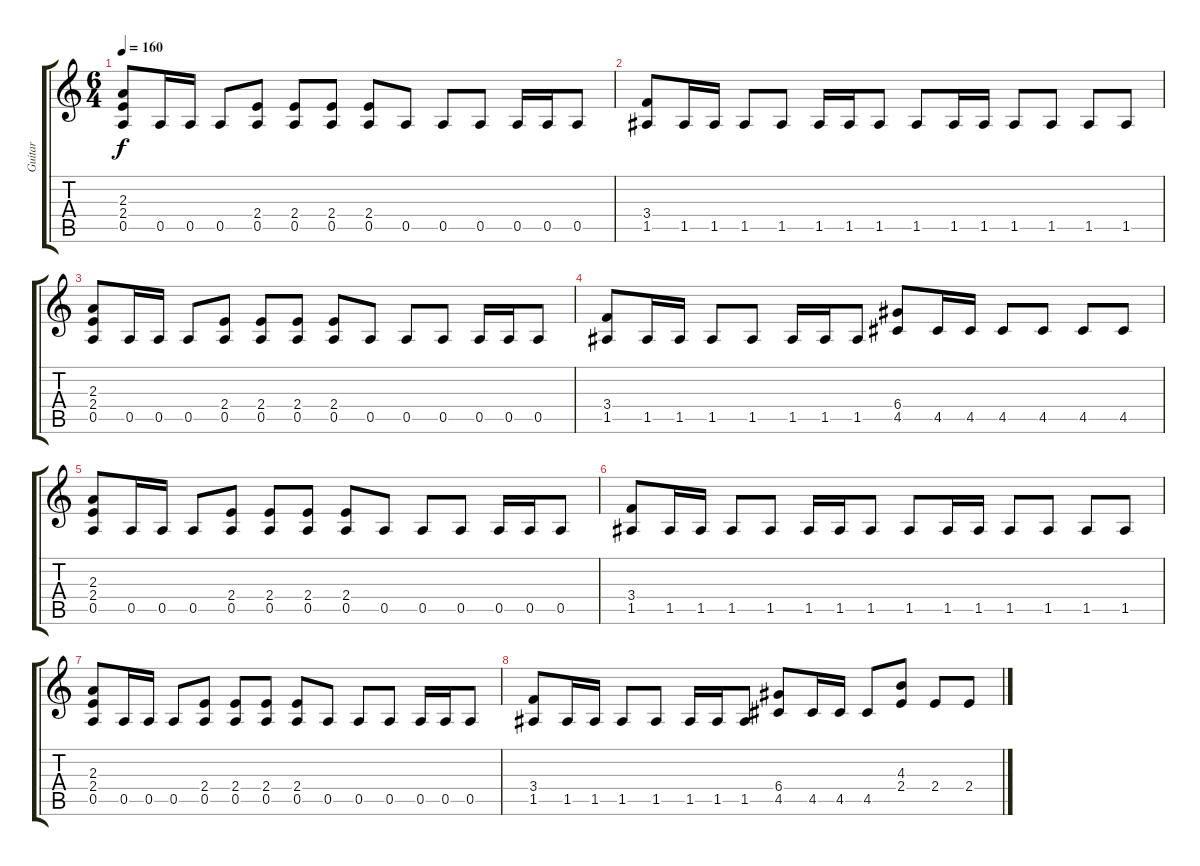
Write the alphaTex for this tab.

\track ("Guitar " "Guitar ") {instrument distortionguitar}
\staff {score tabs}
\tuning (E4 B3 G3 D3 A2 E2) {hide}
\ts (6 4)
\tempo 160
\clef g2
\ks c
(2.3 2.4 0.5).8{dy f} 0.5.16 0.5.16 0.5.8 (2.4 0.5).8 (2.4 0.5).8 (2.4 0.5).8 (2.4 0.5).8 0.5.8 0.5.8 0.5.8 0.5.16 0.5.16 0.5.8 |
(3.4 1.5).8 1.5.16 1.5.16 1.5.8 1.5.8 1.5.16 1.5.16 1.5.8 1.5.8 1.5.16 1.5.16 1.5.8 1.5.8 1.5.8 1.5.8 |
(2.3 2.4 0.5).8 0.5.16 0.5.16 0.5.8 (2.4 0.5).8 (2.4 0.5).8 (2.4 0.5).8 (2.4 0.5).8 0.5.8 0.5.8 0.5.8 0.5.16 0.5.16 0.5.8 |
(3.4 1.5).8 1.5.16 1.5.16 1.5.8 1.5.8 1.5.16 1.5.16 1.5.8 (6.4 4.5).8 4.5.16 4.5.16 4.5.8 4.5.8 4.5.8 4.5.8 |
(2.3 2.4 0.5).8 0.5.16 0.5.16 0.5.8 (2.4 0.5).8 (2.4 0.5).8 (2.4 0.5).8 (2.4 0.5).8 0.5.8 0.5.8 0.5.8 0.5.16 0.5.16 0.5.8 |
(3.4 1.5).8 1.5.16 1.5.16 1.5.8 1.5.8 1.5.16 1.5.16 1.5.8 1.5.8 1.5.16 1.5.16 1.5.8 1.5.8 1.5.8 1.5.8 |
(2.3 2.4 0.5).8 0.5.16 0.5.16 0.5.8 (2.4 0.5).8 (2.4 0.5).8 (2.4 0.5).8 (2.4 0.5).8 0.5.8 0.5.8 0.5.8 0.5.16 0.5.16 0.5.8 |
(3.4 1.5).8 1.5.16 1.5.16 1.5.8 1.5.8 1.5.16 1.5.16 1.5.8 (6.4 4.5).8 4.5.16 4.5.16 4.5.8 (4.3 2.4).8 2.4.8 2.4.8
